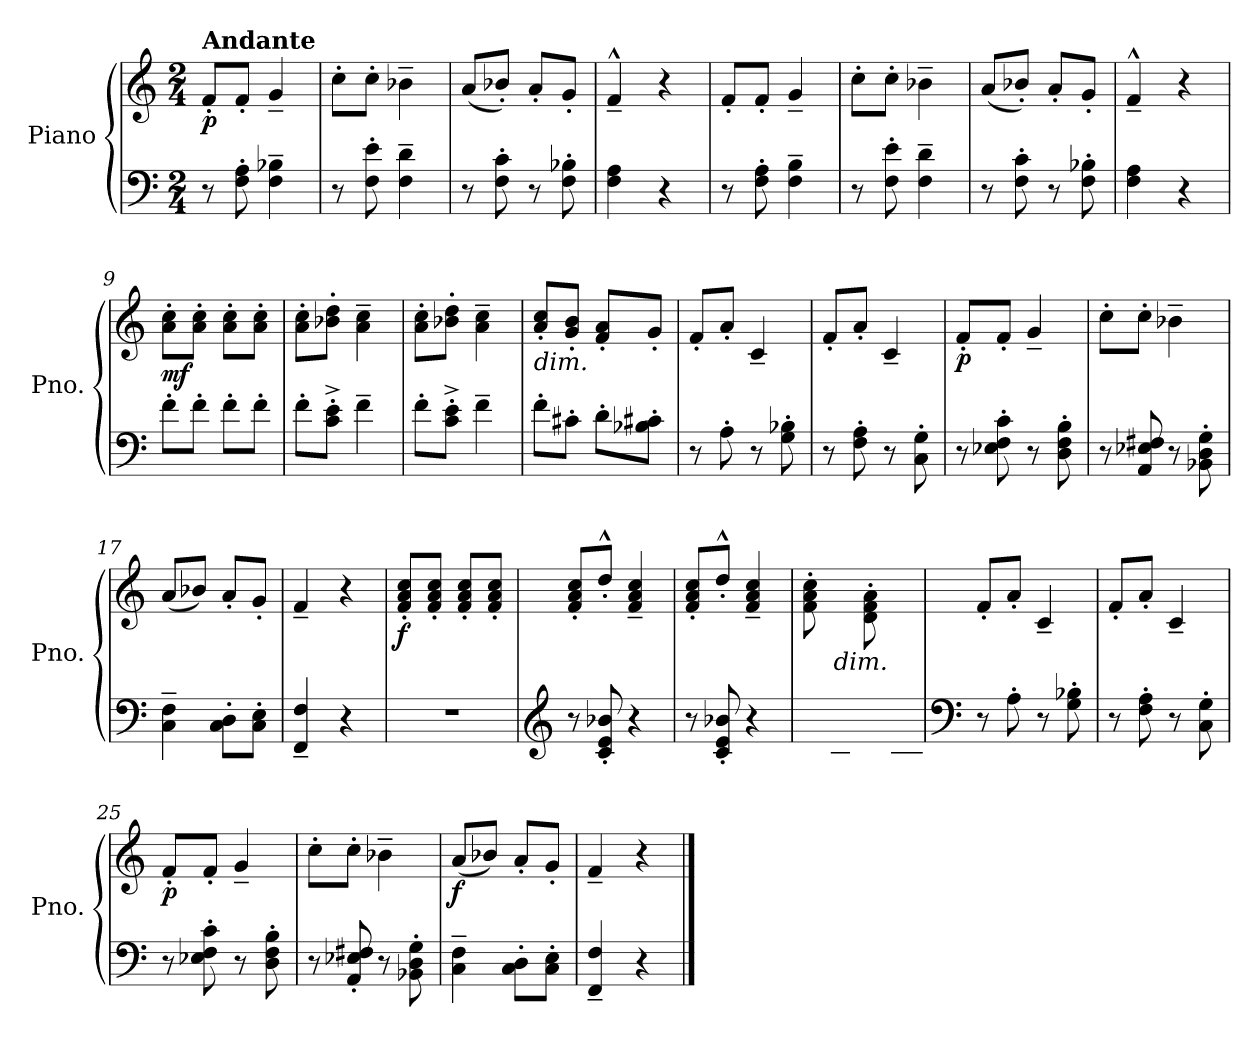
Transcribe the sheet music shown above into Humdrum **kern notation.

**kern	**kern	**dynam
*part1	*part1	*part1
*staff2	*staff1	*staff1/2
*I"Piano	*	*
*I'Pno.	*	*
*clefF4	*clefG2	*
*k[]	*k[]	*
*M2/4	*M2/4	*
=1	=1	=1
!	!LO:TX:a:B:t=Andante	!
!	!	!LO:DY:b
8r	8f'/L	p
8F\' 8A\'	8f'/J	.
4F\~ 4B-X\~	4g~/	.
=2	=2	=2
8r	8cc'\L	.
8F\' 8e\'	8cc'\J	.
4F\~ 4d\~	4b-X~\	.
=3	=3	=3
8r	(<8a/L	.
8F\' 8c\'	8b-X'/J)	.
8r	8a'/L	.
8F\' 8B-X\'	8g'/J	.
=4	=4	=4
4F\ 4A\	4f~^^/	.
4r	4r	.
=5	=5	=5
8r	8f'/L	.
8F\' 8A\'	8f'/J	.
4F\~ 4B\~	4g~/	.
=6	=6	=6
8r	8cc'\L	.
8F\' 8e\'	8cc'\J	.
4F\~ 4d\~	4b-X~\	.
=7	=7	=7
8r	(<8a/L	.
8F\' 8c\'	8b-X'/J)	.
8r	8a'/L	.
8F\' 8B-X\'	8g'/J	.
!!LO:LB:g=z
=8	=8	=8
4F\ 4A\	4f~^^/	.
4r	4r	.
=9	=9	=9
!	!	!LO:DY:b
8f'\L	8a\' 8cc\'L	mf
8f'\J	8a\' 8cc\'J	.
8f'\L	8a\' 8cc\'L	.
8f'\J	8a\' 8cc\'J	.
=10	=10	=10
8f'\L	8a\' 8cc\'L	.
8c\'^ 8e\'^J	8b-X\' 8dd\'J	.
4f~\	4a\~ 4cc\~	.
=11	=11	=11
8f'\L	8a\' 8cc\'L	.
8c\'^ 8e\'^J	8b-X\' 8dd\'J	.
4f~\	4a\~ 4cc\~	.
=12	=12	=12
!	!LO:TX:b:i:t=dim.	!
8f'\L	8a/' 8cc/'L	.
8c#X'\J	8g/' 8b/'J	.
8d'\L	8f/' 8a/'L	.
8B-X\' 8c#X\'J	8g'/J	.
=13	=13	=13
8r	8f'/L	.
8A'\	8a'/J	.
8r	4c~/	.
8G\' 8B-X\'	.	.
=14	=14	=14
8r	8f'/L	.
8F\' 8A\'	8a'/J	.
8r	4c~/	.
8C\' 8G\'	.	.
!!LO:LB:g=z
=15	=15	=15
!	!	!LO:DY:b
8r	8f'/L	p
8E-X\' 8F\' 8c\'	8f'/J	.
8r	4g~/	.
8D\' 8F\' 8B\'	.	.
=16	=16	=16
8r	8cc'\L	.
8AA/ 8E-X/ 8F#X/	8cc'\J	.
8r	4b-X~\	.
8BB-X\' 8D\' 8G\'	.	.
=17	=17	=17
4C\~ 4F\~	(<8a/L	.
.	8b-X/J)	.
8C\' 8D\'L	8a'/L	.
8C\' 8E\'J	8g'/J	.
=18	=18	=18
4FF/~ 4F/~	4f~/	.
4r	4r	.
=19	=19	=19
!	!	!LO:DY:b
2r	8f/' 8a/' 8cc/'L	f
.	8f/' 8a/' 8cc/'J	.
.	8f/' 8a/' 8cc/'L	.
.	8f/' 8a/' 8cc/'J	.
=20	=20	=20
*clefG2	*	*
8r	8f/' 8a/' 8cc/'L	.
8c/' 8e/' 8b-X/'	8dd'^^/J	.
4r	4f/~ 4a/~ 4cc/~	.
=21	=21	=21
8r	8f/' 8a/' 8cc/'L	.
8c/' 8e/' 8b-X/'	8dd'^^/J	.
4r	4f/~ 4a/~ 4cc/~	.
!!LO:LB:g=z
=22	=22	=22
*^	*	*
8ryy	2ryy	8f\' 8a\' 8cc\'L	.
!	!	!LO:TX:b:i:t=dim.	!
8c#X/ 8e/ 8b-X/	.	8ryy	.
8ryy	.	8d\' 8f\' 8a\'	.
8B-X/ 8c#X/ 8g/J	.	8ryy	.
*v	*v	*	*
=23	=23	=23
*clefF4	*	*
8r	8f'/L	.
8A'\	8a'/J	.
8r	4c~/	.
8G\' 8B-X\'	.	.
=24	=24	=24
8r	8f'/L	.
8F\' 8A\'	8a'/J	.
8r	4c~/	.
8C\' 8G\'	.	.
=25	=25	=25
!	!	!LO:DY:b
8r	8f'/L	p
8E-X\' 8F\' 8c\'	8f'/J	.
8r	4g~/	.
8D\' 8F\' 8B\'	.	.
=26	=26	=26
8r	8cc'\L	.
8AA/' 8E-X/' 8F#X/'	8cc'\J	.
8r	4b-X~\	.
8BB-X\' 8D\' 8G\'	.	.
=27	=27	=27
!	!	!LO:DY:b
4C\~ 4F\~	(<8a/L	f
.	8b-X/J)	.
8C\' 8D\'L	8a'/L	.
8C\' 8E\'J	8g'/J	.
=28	=28	=28
4FF/~ 4F/~	4f~/	.
4r	4r	.
==	==	==
*-	*-	*-
